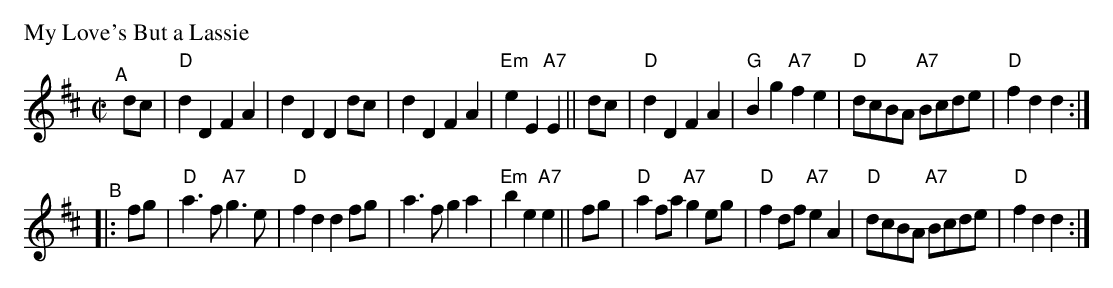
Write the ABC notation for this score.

X:1
P: My Love's But a Lassie
M: C|
L: 1/8
K: D
"^A"[|]\
dc | "D"d2D2 F2A2 |    d2D2     D2dc |    d2D2     F2A2 | "Em"e2E2 "A7"E2 ||\
dc | "D"d2D2 F2A2 | "G"B2g2 "A7"f2e2 | "D"dcBA "A7"Bcde |  "D"f2d2     d2 :|
"^B"|:\
fg | "D"a3f   "A7"g3e | "D"f2d2     d2fg |    a3f      g2a2 | "Em"b2e2 "A7"e2 ||\
fg | "D"a2fa "A7"g2eg | "D"f2df "A7"e2A2 | "D"dcBA "A7"Bcde |  "D"f2d2     d2 :|
